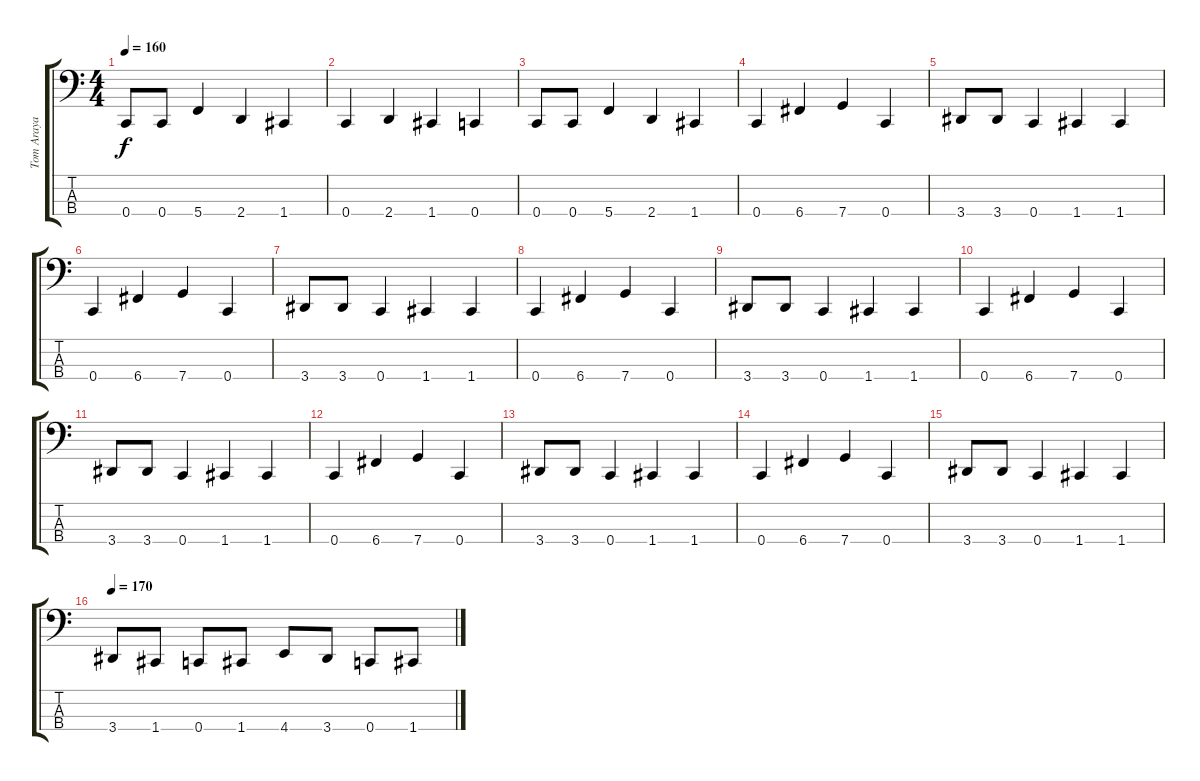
\track ("Tom Araya" "Tom Araya") {instrument electricbasspick}
\staff {score tabs}
\tuning (Eb2 Bb1 F1 C1) {hide}
\ts (4 4)
\tempo 160
\clef f4
\ks c
0.4.8{dy f} 0.4.8 5.4.4 2.4.4 1.4.4 |
0.4.4 2.4.4 1.4.4 0.4.4 |
0.4.8 0.4.8 5.4.4 2.4.4 1.4.4 |
0.4.4 6.4.4 7.4.4 0.4.4 |
3.4.8 3.4.8 0.4.4 1.4.4 1.4.4 |
0.4.4 6.4.4 7.4.4 0.4.4 |
3.4.8 3.4.8 0.4.4 1.4.4 1.4.4 |
0.4.4 6.4.4 7.4.4 0.4.4 |
3.4.8 3.4.8 0.4.4 1.4.4 1.4.4 |
0.4.4 6.4.4 7.4.4 0.4.4 |
3.4.8 3.4.8 0.4.4 1.4.4 1.4.4 |
0.4.4 6.4.4 7.4.4 0.4.4 |
3.4.8 3.4.8 0.4.4 1.4.4 1.4.4 |
0.4.4 6.4.4 7.4.4 0.4.4 |
3.4.8 3.4.8 0.4.4 1.4.4 1.4.4 |
\tempo 170
3.4.8 1.4.8 0.4.8 1.4.8 4.4.8 3.4.8 0.4.8 1.4.8
